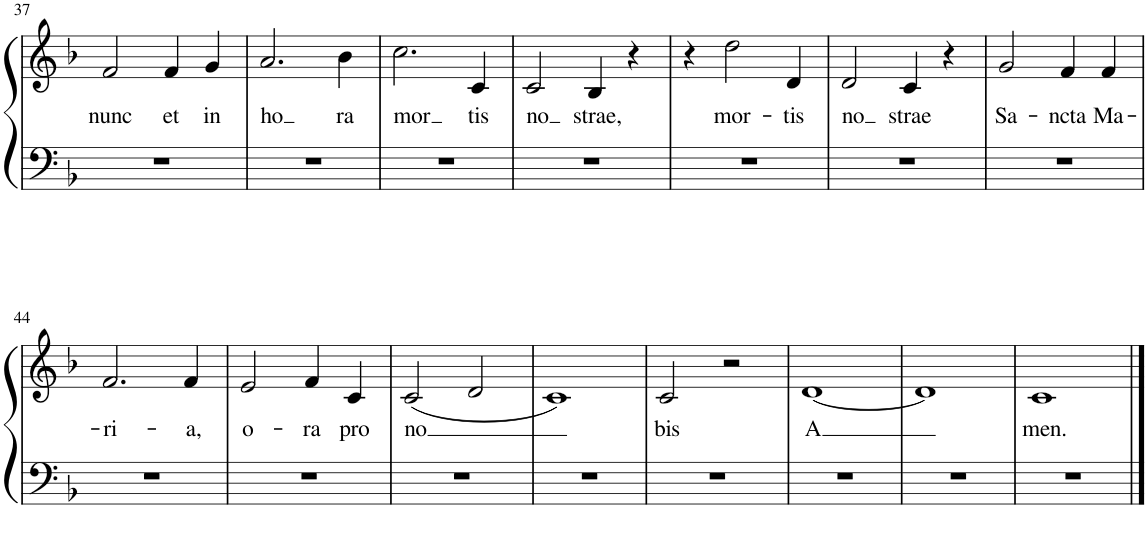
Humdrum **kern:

**kern	**kern	**text
*part1	*part1	*part1
*staff2	*staff1	*staff1
*I"Piano	*	*
*I'Pno.	*	*
!!LO:PB:g=z
*clefF4	*clefG2	*
*k[b-]	*k[b-]	*
*M4/4	*M4/4	*
*met(c)	*met(c)	*
=37	=37	=37
!	!	!LO:LY:b
1r	2f/	nunc
!	!	!LO:LY:b
.	4f/	et
!	!	!LO:LY:b
.	4g/	in
=38	=38	=38
!	!	!LO:LY:b
1r	2.a/	ho
!	!	!LO:LY:b
.	4b-\	ra
=39	=39	=39
!	!	!LO:LY:b
1r	2.cc\	mor
!	!	!LO:LY:b
.	4c/	tis
=40	=40	=40
!	!	!LO:LY:b
1r	2c/	no
!	!	!LO:LY:b
.	4B-/	strae,
.	4r	.
=41	=41	=41
1r	4r	.
!	!	!LO:LY:b
.	2dd\	mor-
!	!	!LO:LY:b
.	4d/	-tis
=42	=42	=42
!	!	!LO:LY:b
1r	2d/	no
!	!	!LO:LY:b
.	4c/	strae
.	4r	.
=43	=43	=43
!	!	!LO:LY:b
1r	2g/	Sa-
!	!	!LO:LY:b
.	4f/	-ncta
!	!	!LO:LY:b
.	4f/	Ma-
!!LO:LB:g=z
=44	=44	=44
!	!	!LO:LY:b
1r	2.f/	-ri-
!	!	!LO:LY:b
.	4f/	-a,
=45	=45	=45
!	!	!LO:LY:b
1r	2e/	o-
!	!	!LO:LY:b
.	4f/	-ra
!	!	!LO:LY:b
.	4c/	pro
=46	=46	=46
!	!	!LO:LY:b
1r	(2c/	no
.	2d/	.
=47	=47	=47
1r	1c)	.
=48	=48	=48
!	!	!LO:LY:b
1r	2c/	bis
.	2r	.
=49	=49	=49
!	!	!LO:LY:b
1r	[1d	A
=50	=50	=50
1r	1d]	.
=51	=51	=51
!	!	!LO:LY:b
1r	1c	men.
==	==	==
*-	*-	*-
